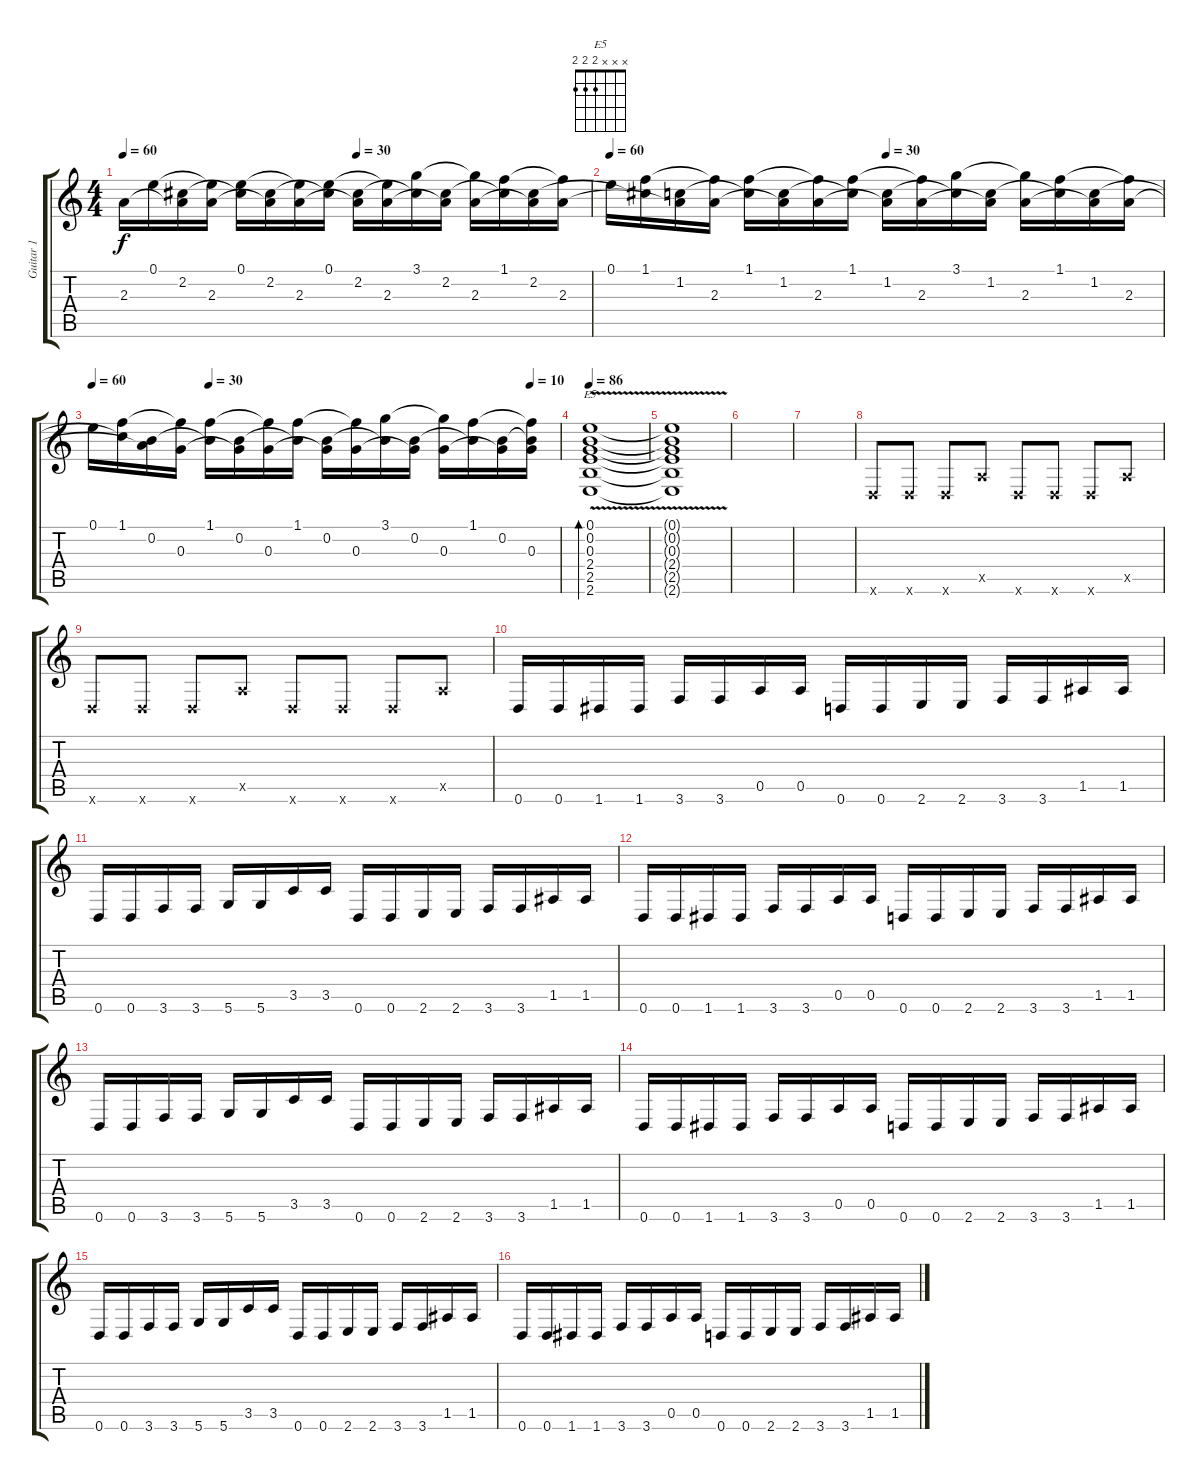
\track ("Guitar 1" "Guitar 1") {instrument acousticguitarsteel}
\staff {score tabs}
\tuning (E4 B3 G3 D3 A2 D2) {hide}
\chord ("E5" x x x 2 2 2)
\ts (4 4)
\tempo 60
\tempo (30 0.5)
\clef g2
\ks c
2.3.16{dy f volume 12 instrument acousticguitarsteel} 0.1.16 (2.2 2.3{t}).16 (0.1{t} 2.3).16 (0.1 2.2{t}).16 (2.2 2.3{t}).16 (0.1{t} 2.3).16 (0.1 2.2{t}).16 (2.2 2.3{t}).16 (0.1{t} 2.3).16 (3.1 2.2{t}).16 (2.2 2.3{t}).16 (3.1{t} 2.3).16 (1.1 2.2{t}).16 (2.2 2.3{t}).16 (1.1{t} 2.3).16 |
\tempo 60
\tempo (30 0.5)
0.1.16 (1.1 2.2{t}).16 (1.2 2.3{t}).16 (1.1{t} 2.3).16 (1.1 1.2{t}).16 (1.2 2.3{t}).16 (1.1{t} 2.3).16 (1.1 1.2{t}).16 (1.2 2.3{t}).16 (1.1{t} 2.3).16 (3.1 1.2{t}).16 (1.2 2.3{t}).16 (3.1{t} 2.3).16 (1.1 1.2{t}).16 (1.2 2.3{t}).16 (1.1{t} 2.3).16 |
\tempo 60
\tempo (30 0.25)
\tempo (10 0.9375)
0.1.16 (1.1 1.2{t}).16 (0.2 2.3{t}).16 (1.1{t} 0.3).16 (1.1 0.2{t}).16 (0.2 0.3{t}).16 (1.1{t} 0.3).16 (1.1 0.2{t}).16 (0.2 0.3{t}).16 (1.1{t} 0.3).16 (3.1 0.2{t}).16 (0.2 0.3{t}).16 (3.1{t} 0.3).16 (1.1 0.2{t}).16 (0.2 0.3{t}).16 (1.1{t} 0.2{t} 0.3).16 |
\tempo 86
(0.1{v} 0.2{v} 0.3{v} 2.4{v} 2.5{v} 2.6{v}).1{bd 240 ch "E5"} |
(0.1{t} 0.2{t} 0.3{t} 2.4{t} 2.5{t} 2.6{t}).1 |
|
|
0.6{x}.8{instrument distortionguitar} 0.6{x}.8 0.6{x}.8 0.5{x}.8 0.6{x}.8 0.6{x}.8 0.6{x}.8 0.5{x}.8 |
0.6{x}.8 0.6{x}.8 0.6{x}.8 0.5{x}.8 0.6{x}.8 0.6{x}.8 0.6{x}.8 0.5{x}.8 |
0.6.16 0.6.16 1.6.16 1.6.16 3.6.16 3.6.16 0.5.16 0.5.16 0.6.16 0.6.16 2.6.16 2.6.16 3.6.16 3.6.16 1.5.16 1.5.16 |
0.6.16 0.6.16 3.6.16 3.6.16 5.6.16 5.6.16 3.5.16 3.5.16 0.6.16 0.6.16 2.6.16 2.6.16 3.6.16 3.6.16 1.5.16 1.5.16 |
0.6.16 0.6.16 1.6.16 1.6.16 3.6.16 3.6.16 0.5.16 0.5.16 0.6.16 0.6.16 2.6.16 2.6.16 3.6.16 3.6.16 1.5.16 1.5.16 |
0.6.16 0.6.16 3.6.16 3.6.16 5.6.16 5.6.16 3.5.16 3.5.16 0.6.16 0.6.16 2.6.16 2.6.16 3.6.16 3.6.16 1.5.16 1.5.16 |
0.6.16 0.6.16 1.6.16 1.6.16 3.6.16 3.6.16 0.5.16 0.5.16 0.6.16 0.6.16 2.6.16 2.6.16 3.6.16 3.6.16 1.5.16 1.5.16 |
0.6.16 0.6.16 3.6.16 3.6.16 5.6.16 5.6.16 3.5.16 3.5.16 0.6.16 0.6.16 2.6.16 2.6.16 3.6.16 3.6.16 1.5.16 1.5.16 |
0.6.16 0.6.16 1.6.16 1.6.16 3.6.16 3.6.16 0.5.16 0.5.16 0.6.16 0.6.16 2.6.16 2.6.16 3.6.16 3.6.16 1.5.16 1.5.16
